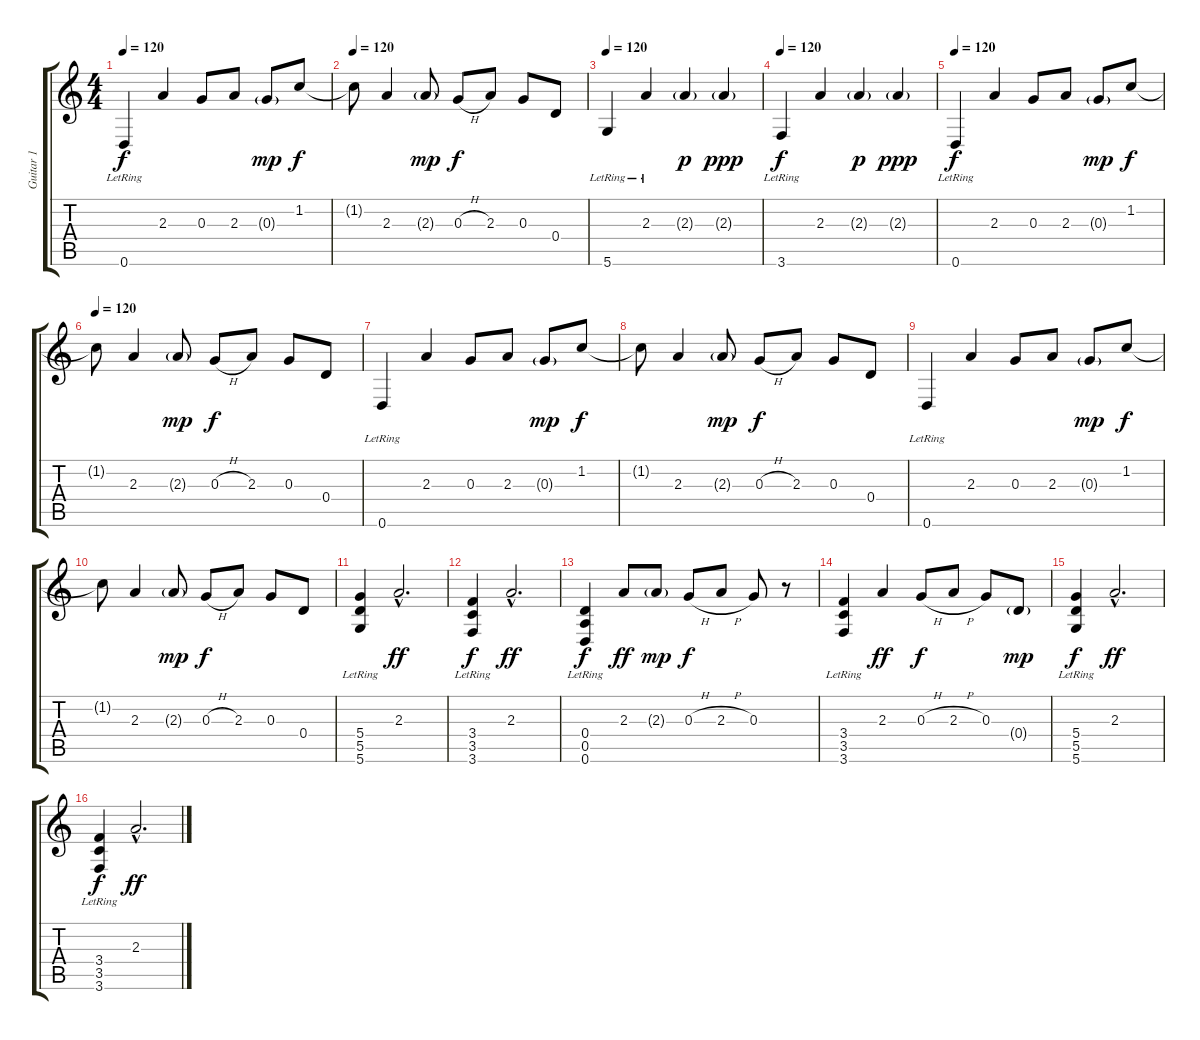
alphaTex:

\track ("Guitar 1" "Guitar 1") {instrument distortionguitar}
\staff {score tabs}
\tuning (E4 B3 G3 D3 A2 D2) {hide}
\ts (4 4)
\tempo 120
\clef g2
\ks c
0.6{lr}.4{dy f instrument distortionguitar} 2.3.4 0.3.8 2.3.8 0.3{g}.8{dy mp} 1.2.8{dy f} |
\tempo 120
1.2{t}.8 2.3.4 2.3{g}.8{dy mp} 0.3{h}.8{dy f} 2.3.8 0.3.8 0.4.8 |
\tempo 120
5.6{lr}.4 2.3{lr}.4 2.3{g}.4{dy p} 2.3{g}.4{dy ppp} |
\tempo 120
3.6{lr}.4{dy f} 2.3.4 2.3{g}.4{dy p} 2.3{g}.4{dy ppp} |
\tempo 120
0.6{lr}.4{dy f instrument distortionguitar} 2.3.4 0.3.8 2.3.8 0.3{g}.8{dy mp} 1.2.8{dy f} |
\tempo 120
1.2{t}.8 2.3.4 2.3{g}.8{dy mp} 0.3{h}.8{dy f} 2.3.8 0.3.8 0.4.8 |
0.6{lr}.4{instrument distortionguitar} 2.3.4 0.3.8 2.3.8 0.3{g}.8{dy mp} 1.2.8{dy f} |
1.2{t}.8 2.3.4 2.3{g}.8{dy mp} 0.3{h}.8{dy f} 2.3.8 0.3.8 0.4.8 |
0.6{lr}.4{instrument distortionguitar} 2.3.4 0.3.8 2.3.8 0.3{g}.8{dy mp} 1.2.8{dy f} |
1.2{t}.8 2.3.4 2.3{g}.8{dy mp} 0.3{h}.8{dy f} 2.3.8 0.3.8 0.4.8 |
(5.4{lr} 5.5{lr} 5.6{lr}).4 2.3{hac}.2{d dy ff} |
(3.4{lr} 3.5{lr} 3.6{lr}).4{dy f} 2.3{hac}.2{d dy ff} |
(0.4{lr} 0.5{lr} 0.6{lr}).4{dy f} 2.3.8{dy ff} 2.3{g}.8{dy mp} 0.3{h}.8{dy f} 2.3{h}.8 0.3.8 r.8 |
(3.4{lr} 3.5{lr} 3.6{lr}).4 2.3.4{dy ff} 0.3{h}.8{dy f} 2.3{h}.8 0.3.8 0.4{g}.8{dy mp} |
(5.4{lr} 5.5{lr} 5.6{lr}).4{dy f} 2.3{hac}.2{d dy ff} |
(3.4{lr} 3.5{lr} 3.6{lr}).4{dy f} 2.3{hac}.2{d dy ff}
